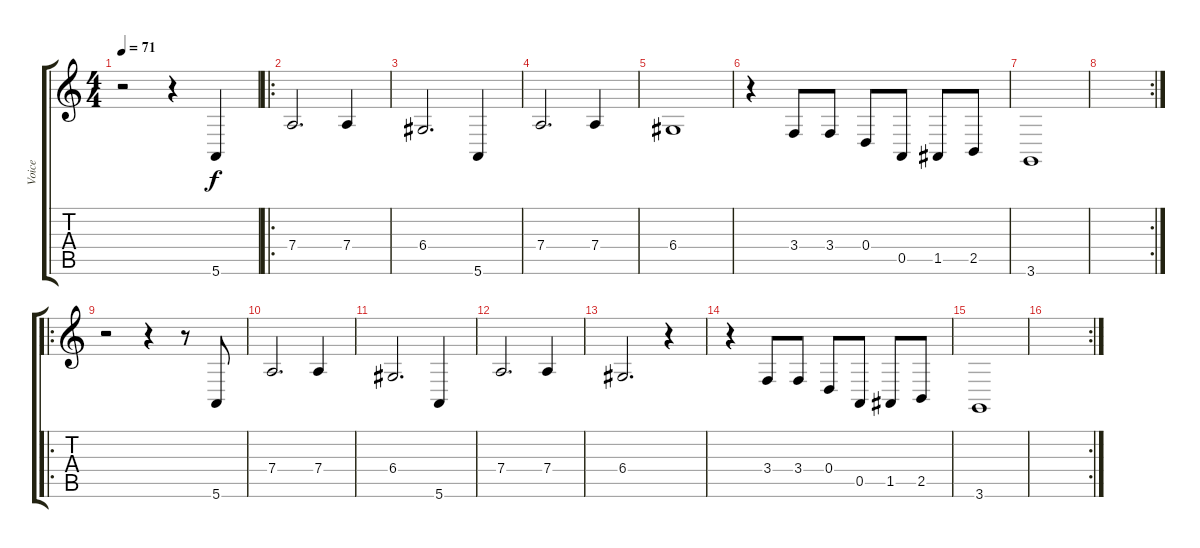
\track ("Voice" "Voice") {instrument violin}
\staff {score tabs}
\tuning (E4 B3 G3 D3 A2 E2) {hide}
\ts (4 4)
\tempo 71
\clef g2
\ks c
r.2{dy f instrument violin} r.4 5.6.4 |
\ro
7.4.2{d} 7.4.4 |
6.4.2{d} 5.6.4 |
7.4.2{d} 7.4.4 |
6.4.1 |
r.4 3.4.8 3.4.8 0.4.8 0.5.8 1.5.8 2.5.8 |
3.6.1 |
\rc 2
|
\ro
r.2 r.4 r.8 5.6.8 |
7.4.2{d} 7.4.4 |
6.4.2{d} 5.6.4 |
7.4.2{d} 7.4.4 |
6.4.2{d} r.4 |
r.4 3.4.8 3.4.8 0.4.8 0.5.8 1.5.8 2.5.8 |
3.6.1 |
\rc 2
